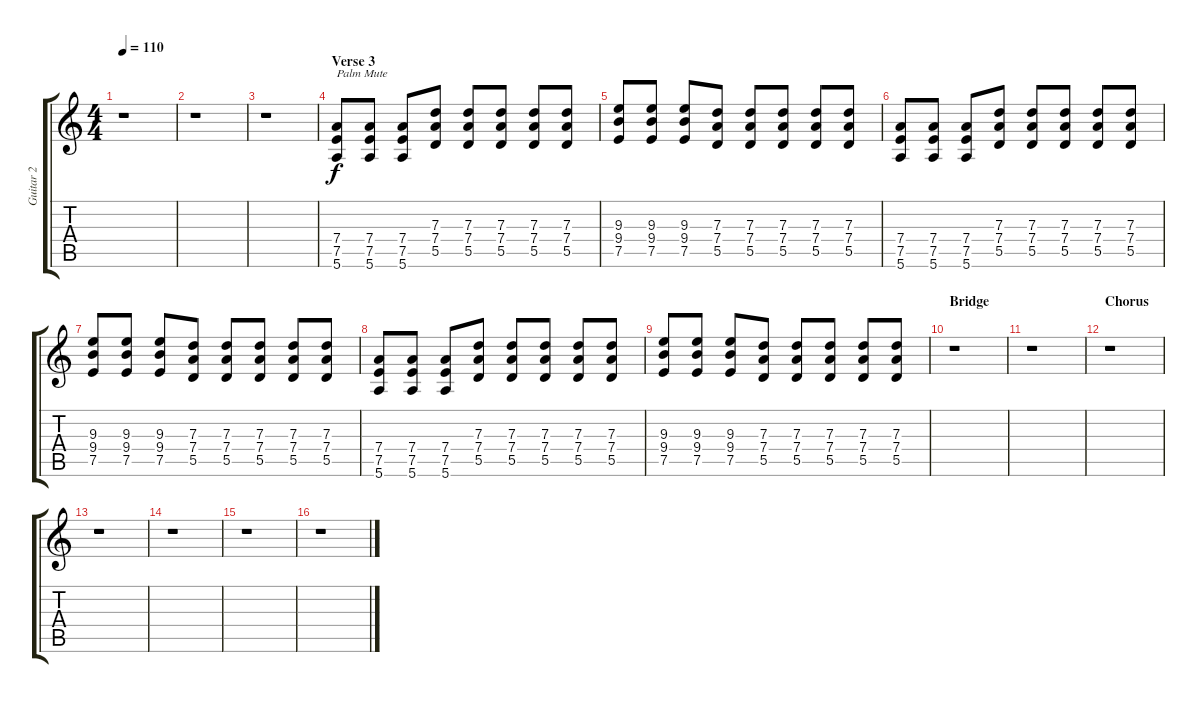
\track ("Guitar 2" "Guitar 2") {instrument electricguitarmuted}
\staff {score tabs}
\tuning (E4 B3 G3 D3 A2 E2) {hide}
\ts (4 4)
\tempo 110
\clef g2
\ks c
r.1{dy f} |
r.1 |
r.1 |
\section ("" "Verse 3")
(7.4 7.5 5.6).8{txt "Palm Mute"} (7.4 7.5 5.6).8 (7.4 7.5 5.6).8 (7.3 7.4 5.5).8 (7.3 7.4 5.5).8 (7.3 7.4 5.5).8 (7.3 7.4 5.5).8 (7.3 7.4 5.5).8 |
(9.3 9.4 7.5).8 (9.3 9.4 7.5).8 (9.3 9.4 7.5).8 (7.3 7.4 5.5).8 (7.3 7.4 5.5).8 (7.3 7.4 5.5).8 (7.3 7.4 5.5).8 (7.3 7.4 5.5).8 |
(7.4 7.5 5.6).8 (7.4 7.5 5.6).8 (7.4 7.5 5.6).8 (7.3 7.4 5.5).8 (7.3 7.4 5.5).8 (7.3 7.4 5.5).8 (7.3 7.4 5.5).8 (7.3 7.4 5.5).8 |
(9.3 9.4 7.5).8 (9.3 9.4 7.5).8 (9.3 9.4 7.5).8 (7.3 7.4 5.5).8 (7.3 7.4 5.5).8 (7.3 7.4 5.5).8 (7.3 7.4 5.5).8 (7.3 7.4 5.5).8 |
(7.4 7.5 5.6).8 (7.4 7.5 5.6).8 (7.4 7.5 5.6).8 (7.3 7.4 5.5).8 (7.3 7.4 5.5).8 (7.3 7.4 5.5).8 (7.3 7.4 5.5).8 (7.3 7.4 5.5).8 |
(9.3 9.4 7.5).8 (9.3 9.4 7.5).8 (9.3 9.4 7.5).8 (7.3 7.4 5.5).8 (7.3 7.4 5.5).8 (7.3 7.4 5.5).8 (7.3 7.4 5.5).8 (7.3 7.4 5.5).8 |
\section ("" "Bridge")
r.1 |
r.1 |
\section ("" "Chorus")
r.1 |
r.1 |
r.1 |
r.1 |
r.1
